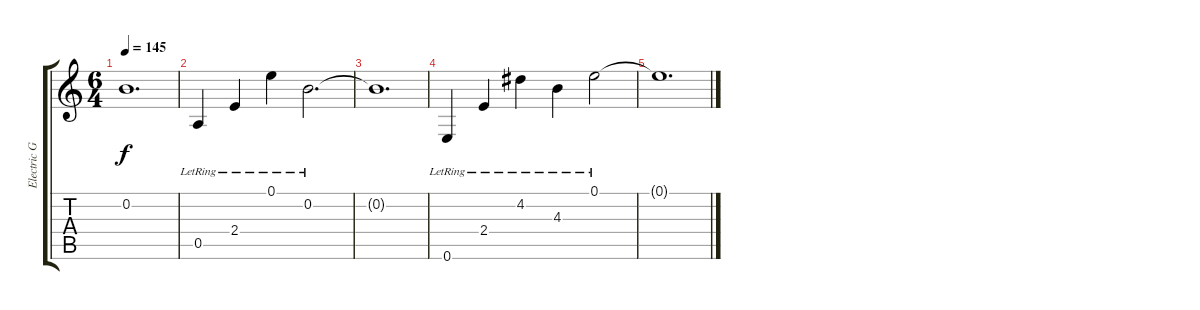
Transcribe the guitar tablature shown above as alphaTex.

\track ("Electric Guitar" "Electric G") {instrument acousticguitarsteel}
\staff {score tabs}
\tuning (E4 B3 G3 D3 A2 E2) {hide}
\ts (6 4)
\tempo 145
\clef g2
\ks c
0.2{t}.1{d dy f} |
0.5{lr}.4 2.4{lr}.4 0.1{lr}.4 0.2{lr}.2{d} |
0.2{t}.1{d} |
0.6{lr}.4 2.4{lr}.4 4.2{lr}.4 4.3{lr}.4 0.1{lr}.2 |
0.1{t}.1{d}
